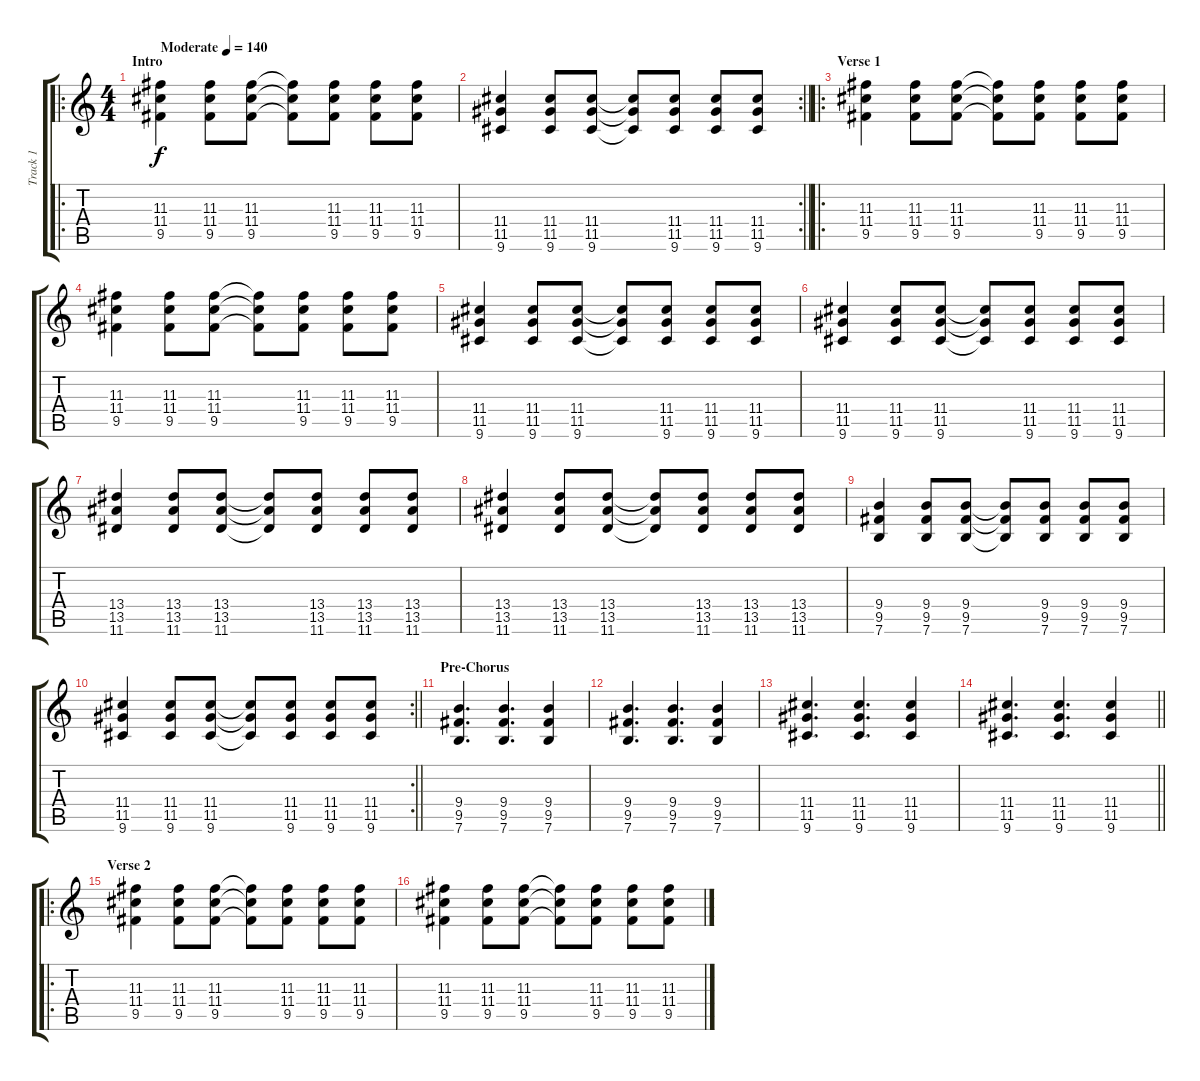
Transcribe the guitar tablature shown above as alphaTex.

\track ("Track 1" "Track 1") {instrument acousticguitarsteel}
\staff {score tabs}
\tuning (E4 B3 G3 D3 A2 E2) {hide}
\ro
\ts (4 4)
\section ("" "Intro")
\tempo (140 "Moderate")
\clef g2
\ks c
(11.3 11.4 9.5).4{dy f instrument acousticguitarsteel} (11.3 11.4 9.5).8 (11.3 11.4 9.5).8 (11.3{t} 11.4{t} 9.5{t}).8 (11.3 11.4 9.5).8 (11.3 11.4 9.5).8 (11.3 11.4 9.5).8 |
\rc 2
\barLineRight lightlight
(11.4 11.5 9.6).4 (11.4 11.5 9.6).8 (11.4 11.5 9.6).8 (11.4{t} 11.5{t} 9.6{t}).8 (11.4 11.5 9.6).8 (11.4 11.5 9.6).8 (11.4 11.5 9.6).8 |
\ro
\section ("" "Verse 1")
(11.3 11.4 9.5).4 (11.3 11.4 9.5).8 (11.3 11.4 9.5).8 (11.3{t} 11.4{t} 9.5{t}).8 (11.3 11.4 9.5).8 (11.3 11.4 9.5).8 (11.3 11.4 9.5).8 |
(11.3 11.4 9.5).4 (11.3 11.4 9.5).8 (11.3 11.4 9.5).8 (11.3{t} 11.4{t} 9.5{t}).8 (11.3 11.4 9.5).8 (11.3 11.4 9.5).8 (11.3 11.4 9.5).8 |
(11.4 11.5 9.6).4 (11.4 11.5 9.6).8 (11.4 11.5 9.6).8 (11.4{t} 11.5{t} 9.6{t}).8 (11.4 11.5 9.6).8 (11.4 11.5 9.6).8 (11.4 11.5 9.6).8 |
(11.4 11.5 9.6).4 (11.4 11.5 9.6).8 (11.4 11.5 9.6).8 (11.4{t} 11.5{t} 9.6{t}).8 (11.4 11.5 9.6).8 (11.4 11.5 9.6).8 (11.4 11.5 9.6).8 |
(13.4 13.5 11.6).4 (13.4 13.5 11.6).8 (13.4 13.5 11.6).8 (13.4{t} 13.5{t} 11.6{t}).8 (13.4 13.5 11.6).8 (13.4 13.5 11.6).8 (13.4 13.5 11.6).8 |
(13.4 13.5 11.6).4 (13.4 13.5 11.6).8 (13.4 13.5 11.6).8 (13.4{t} 13.5{t} 11.6{t}).8 (13.4 13.5 11.6).8 (13.4 13.5 11.6).8 (13.4 13.5 11.6).8 |
(9.4 9.5 7.6).4 (9.4 9.5 7.6).8 (9.4 9.5 7.6).8 (9.4{t} 9.5{t} 7.6{t}).8 (9.4 9.5 7.6).8 (9.4 9.5 7.6).8 (9.4 9.5 7.6).8 |
\rc 2
\barLineRight lightlight
(11.4 11.5 9.6).4 (11.4 11.5 9.6).8 (11.4 11.5 9.6).8 (11.4{t} 11.5{t} 9.6{t}).8 (11.4 11.5 9.6).8 (11.4 11.5 9.6).8 (11.4 11.5 9.6).8 |
\section ("" "Pre-Chorus")
(9.4 9.5 7.6).4{d} (9.4 9.5 7.6).4{d} (9.4 9.5 7.6).4 |
(9.4 9.5 7.6).4{d} (9.4 9.5 7.6).4{d} (9.4 9.5 7.6).4 |
(11.4 11.5 9.6).4{d} (11.4 11.5 9.6).4{d} (11.4 11.5 9.6).4 |
\barLineRight lightlight
(11.4 11.5 9.6).4{d} (11.4 11.5 9.6).4{d} (11.4 11.5 9.6).4 |
\ro
\section ("" "Verse 2")
(11.3 11.4 9.5).4 (11.3 11.4 9.5).8 (11.3 11.4 9.5).8 (11.3{t} 11.4{t} 9.5{t}).8 (11.3 11.4 9.5).8 (11.3 11.4 9.5).8 (11.3 11.4 9.5).8 |
(11.3 11.4 9.5).4 (11.3 11.4 9.5).8 (11.3 11.4 9.5).8 (11.3{t} 11.4{t} 9.5{t}).8 (11.3 11.4 9.5).8 (11.3 11.4 9.5).8 (11.3 11.4 9.5).8
